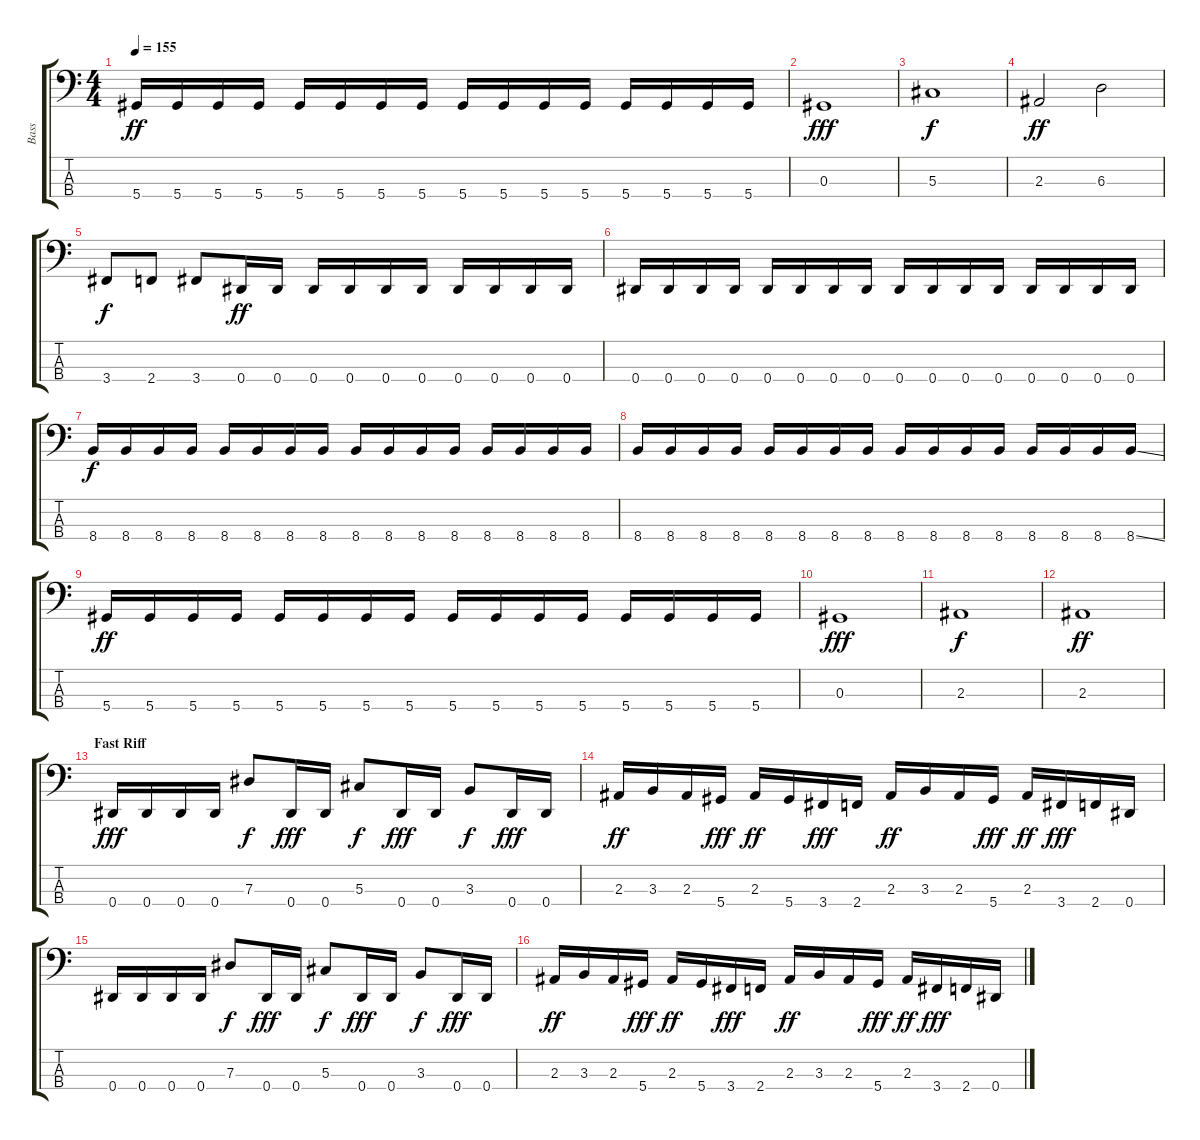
\track ("Bass" "Bass") {instrument electricbasspick}
\staff {score tabs}
\tuning (Gb2 Db2 Ab1 Eb1) {hide}
\ts (4 4)
\tempo 155
\clef f4
\ks c
5.4.16{dy ff} 5.4.16 5.4.16 5.4.16 5.4.16 5.4.16 5.4.16 5.4.16 5.4.16 5.4.16 5.4.16 5.4.16 5.4.16 5.4.16 5.4.16 5.4.16 |
0.3.1{dy fff} |
5.3.1{dy f} |
2.3.2{dy ff} 6.3.2 |
3.4.8{dy f} 2.4.8 3.4.8 0.4.16{dy ff} 0.4.16 0.4.16 0.4.16 0.4.16 0.4.16 0.4.16 0.4.16 0.4.16 0.4.16 |
0.4.16 0.4.16 0.4.16 0.4.16 0.4.16 0.4.16 0.4.16 0.4.16 0.4.16 0.4.16 0.4.16 0.4.16 0.4.16 0.4.16 0.4.16 0.4.16 |
8.4.16{dy f} 8.4.16 8.4.16 8.4.16 8.4.16 8.4.16 8.4.16 8.4.16 8.4.16 8.4.16 8.4.16 8.4.16 8.4.16 8.4.16 8.4.16 8.4.16 |
8.4.16 8.4.16 8.4.16 8.4.16 8.4.16 8.4.16 8.4.16 8.4.16 8.4.16 8.4.16 8.4.16 8.4.16 8.4.16 8.4.16 8.4.16 8.4{ss}.16 |
5.4.16{dy ff} 5.4.16 5.4.16 5.4.16 5.4.16 5.4.16 5.4.16 5.4.16 5.4.16 5.4.16 5.4.16 5.4.16 5.4.16 5.4.16 5.4.16 5.4.16 |
0.3.1{dy fff} |
2.3.1{dy f} |
2.3.1{dy ff} |
\section ("" "Fast Riff")
0.4.16{dy fff} 0.4.16 0.4.16 0.4.16 7.3.8{dy f} 0.4.16{dy fff} 0.4.16 5.3.8{dy f} 0.4.16{dy fff} 0.4.16 3.3.8{dy f} 0.4.16{dy fff} 0.4.16 |
2.3.16{dy ff} 3.3.16 2.3.16 5.4.16{dy fff} 2.3.16{dy ff} 5.4.16 3.4.16{dy fff} 2.4.16 2.3.16{dy ff} 3.3.16 2.3.16 5.4.16{dy fff} 2.3.16{dy ff} 3.4.16{dy fff} 2.4.16 0.4.16 |
0.4.16 0.4.16 0.4.16 0.4.16 7.3.8{dy f} 0.4.16{dy fff} 0.4.16 5.3.8{dy f} 0.4.16{dy fff} 0.4.16 3.3.8{dy f} 0.4.16{dy fff} 0.4.16 |
2.3.16{dy ff} 3.3.16 2.3.16 5.4.16{dy fff} 2.3.16{dy ff} 5.4.16 3.4.16{dy fff} 2.4.16 2.3.16{dy ff} 3.3.16 2.3.16 5.4.16{dy fff} 2.3.16{dy ff} 3.4.16{dy fff} 2.4.16 0.4.16
